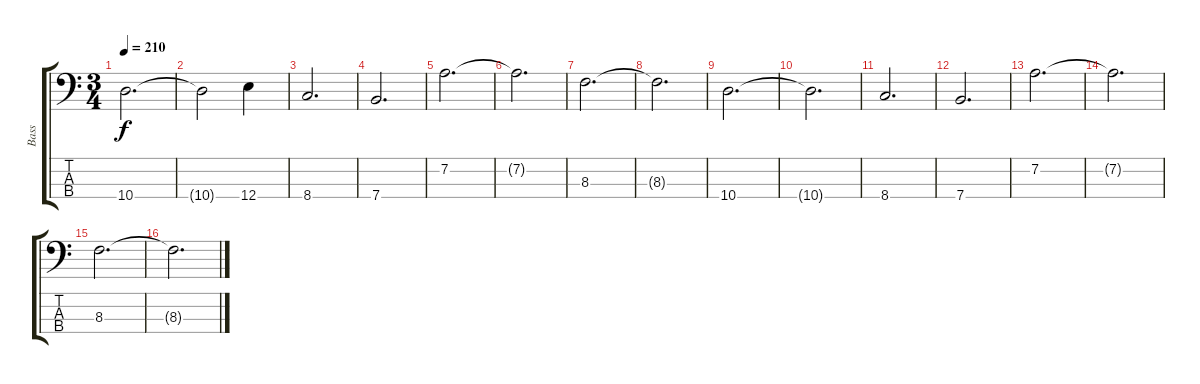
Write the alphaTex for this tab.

\track ("Bass" "Bass") {instrument electricbassfinger}
\staff {score tabs}
\tuning (G2 D2 A1 E1) {hide}
\ts (3 4)
\tempo 210
\clef f4
\ks c
10.4.2{d dy f} |
10.4{t}.2 12.4.4 |
8.4.2{d} |
7.4.2{d} |
7.2.2{d} |
7.2{t}.2{d} |
8.3.2{d} |
8.3{t}.2{d} |
10.4.2{d} |
10.4{t}.2{d} |
8.4.2{d} |
7.4.2{d} |
7.2.2{d} |
7.2{t}.2{d} |
8.3.2{d} |
8.3{t}.2{d}
